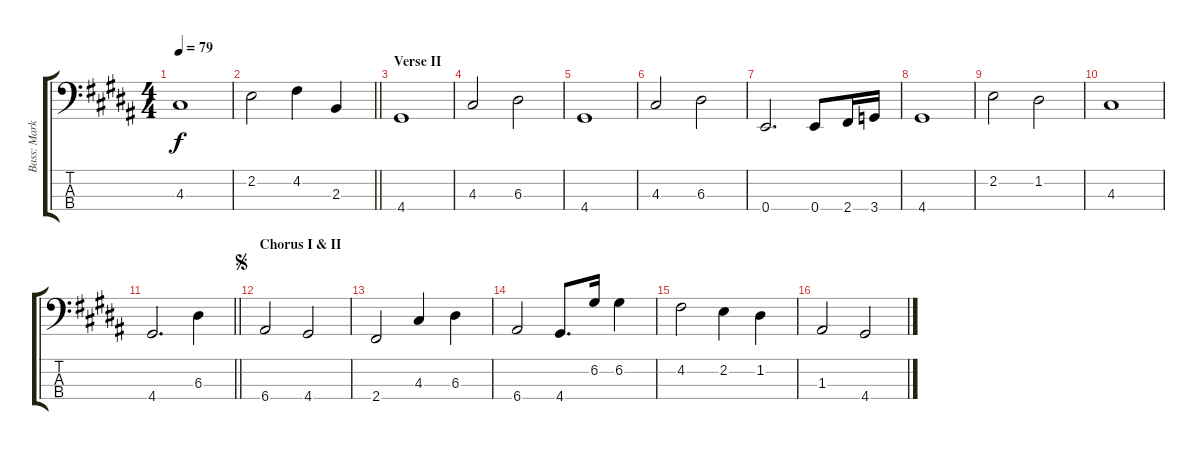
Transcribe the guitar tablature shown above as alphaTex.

\track ("Bass: Mark" "Bass: Mark") {instrument electricbassfinger}
\staff {score tabs}
\tuning (G2 D2 A1 E1) {hide}
\ts (4 4)
\tempo 79
\clef f4
\ks b
4.3.1{dy f} |
\barLineRight lightlight
2.2.2 4.2.4 2.3.4 |
\section ("" "Verse II")
4.4.1 |
4.3.2 6.3.2 |
4.4.1 |
4.3.2 6.3.2 |
0.4.2{d} 0.4.8 2.4.16 3.4.16 |
4.4.1 |
2.2.2 1.2.2 |
4.3.1 |
\barLineRight lightlight
4.4.2{d} 6.3.4 |
\section ("" "Chorus I & II")
\jump segno
6.4.2 4.4.2 |
2.4.2 4.3.4 6.3.4 |
6.4.2 4.4.8{d} 6.2.16 6.2.4 |
4.2.2 2.2.4 1.2.4 |
1.3.2 4.4.2
